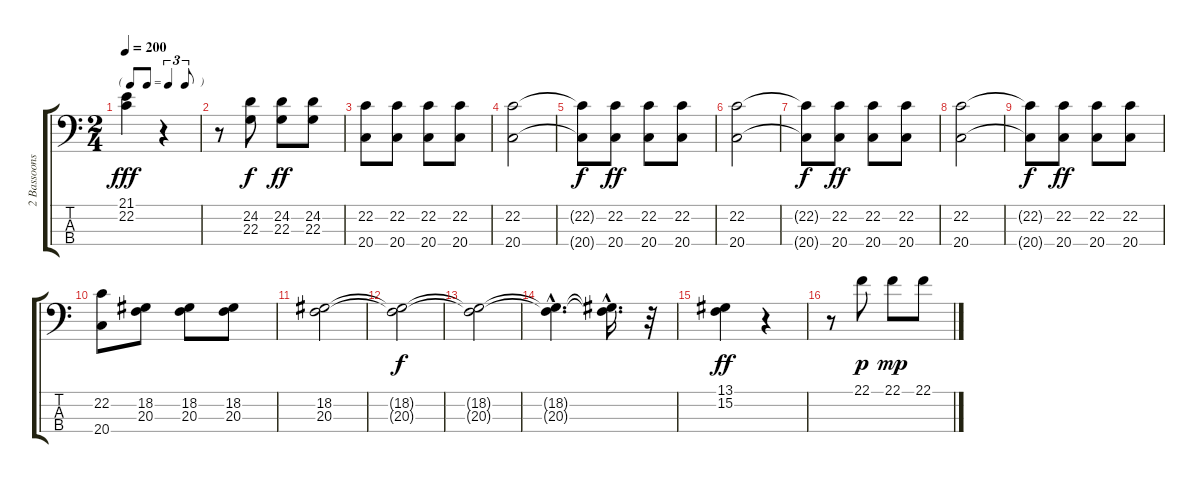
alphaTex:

\track ("2 Bassoons" "2 Bassoons") {instrument bassoon}
\staff {score tabs}
\tuning (G2 D2 A1 E1) {hide}
\ts (2 4)
\tf triplet8th
\tempo 200
\clef f4
\ks c
(21.1 22.2).4{dy fff} r.4 |
r.8 (24.2 22.3).8{dy f} (24.2 22.3).8{dy ff} (24.2 22.3).8 |
(22.2 20.4).8 (22.2 20.4).8 (22.2 20.4).8 (22.2 20.4).8 |
(22.2 20.4).2 |
(22.2{t} 20.4{t}).8{dy f} (22.2 20.4).8{dy ff} (22.2 20.4).8 (22.2 20.4).8 |
(22.2 20.4).2 |
(22.2{t} 20.4{t}).8{dy f} (22.2 20.4).8{dy ff} (22.2 20.4).8 (22.2 20.4).8 |
(22.2 20.4).2 |
(22.2{t} 20.4{t}).8{dy f} (22.2 20.4).8{dy ff} (22.2 20.4).8 (22.2 20.4).8 |
(22.2 20.4).8 (18.2 20.3).8 (18.2 20.3).8 (18.2 20.3).8 |
(18.2 20.3).2 |
(18.2{t} 20.3{t}).2{dy f} |
(18.2{t} 20.3{t}).2 |
(18.2{hac t} 20.3{hac t}).4{d} (18.2{hac t} 20.3{hac t}).16{d} r.32 |
(13.1 15.2).4{dy ff} r.4 |
r.8 22.1.8{dy p} 22.1.8{dy mp} 22.1.8
